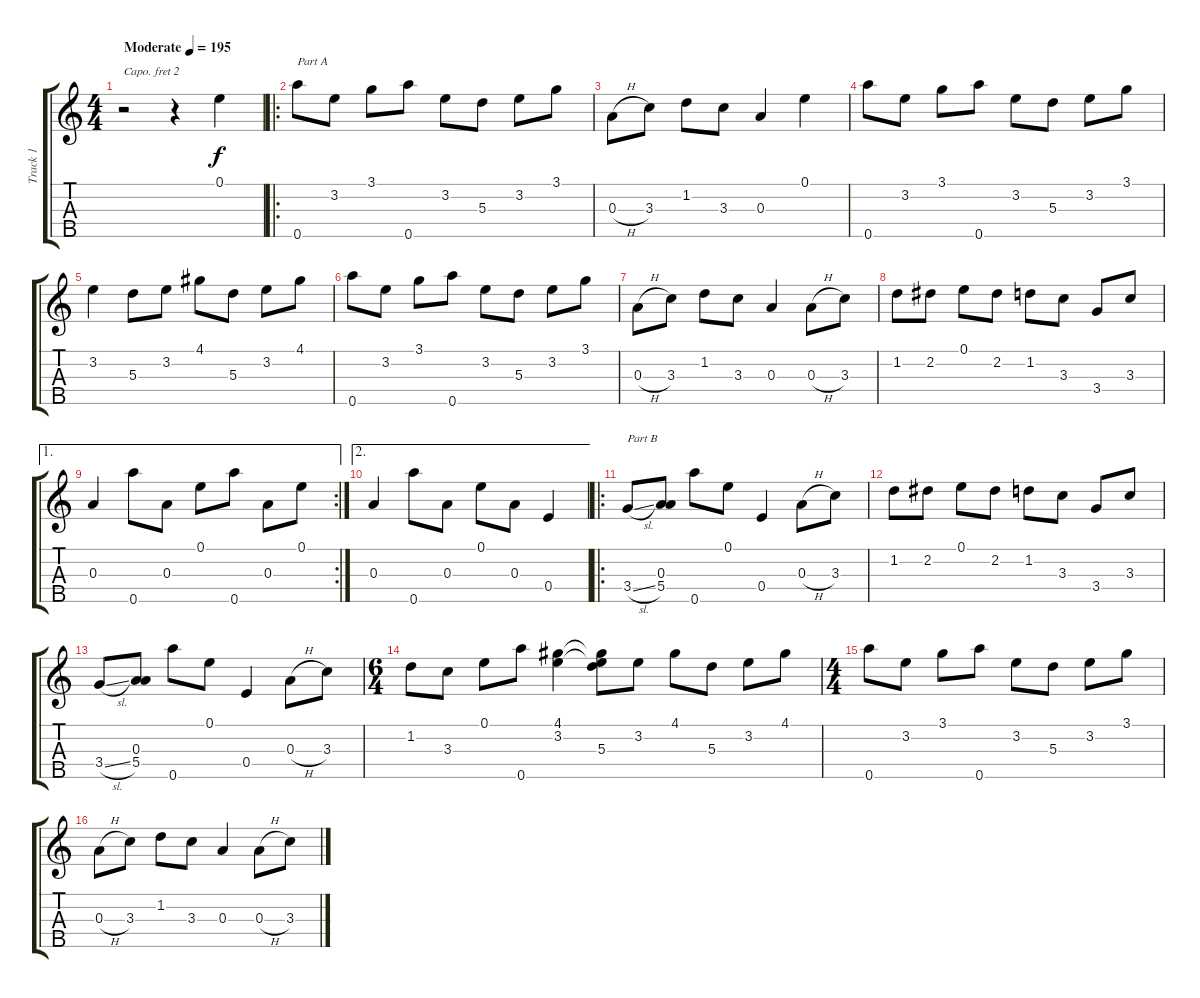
\track ("Track 1" "Track 1") {instrument banjo}
\staff {score tabs}
\capo 2
\tuning (D4 B3 G3 D3 G4) {hide}
\displaytranspose 12
\ts (4 4)
\tempo (195 "Moderate")
\clef g2
\ks c
r.2{dy f instrument banjo} r.4 0.1.4 |
\ro
0.5.8{txt "Part A"} 3.2.8 3.1.8 0.5.8 3.2.8 5.3.8 3.2.8 3.1.8 |
0.3{h}.8 3.3.8 1.2.8 3.3.8 0.3.4 0.1.4 |
0.5.8 3.2.8 3.1.8 0.5.8 3.2.8 5.3.8 3.2.8 3.1.8 |
3.2.4 5.3.8 3.2.8 4.1.8 5.3.8 3.2.8 4.1.8 |
0.5.8 3.2.8 3.1.8 0.5.8 3.2.8 5.3.8 3.2.8 3.1.8 |
0.3{h}.8 3.3.8 1.2.8 3.3.8 0.3.4 0.3{h}.8 3.3.8 |
1.2.8 2.2.8 0.1.8 2.2.8 1.2.8 3.3.8 3.4.8 3.3.8 |
\ae 1
\rc 2
0.3.4 0.5.8 0.3.8 0.1.8 0.5.8 0.3.8 0.1.8 |
\ae 2
0.3.4 0.5.8 0.3.8 0.1.8 0.3.8 0.4.4 |
\ro
3.4{sl}.8{txt "Part B"} (0.3 5.4).8 0.5.8 0.1.8 0.4.4 0.3{h}.8 3.3.8 |
1.2.8 2.2.8 0.1.8 2.2.8 1.2.8 3.3.8 3.4.8 3.3.8 |
3.4{sl}.8 (0.3 5.4).8 0.5.8 0.1.8 0.4.4 0.3{h}.8 3.3.8 |
\ts (6 4)
1.2.8 3.3.8 0.1.8 0.5.8 (4.1 3.2).4 (4.1{t} 3.2{t} 5.3).8 3.2.8 4.1.8 5.3.8 3.2.8 4.1.8 |
\ts (4 4)
0.5.8 3.2.8 3.1.8 0.5.8 3.2.8 5.3.8 3.2.8 3.1.8 |
0.3{h}.8 3.3.8 1.2.8 3.3.8 0.3.4 0.3{h}.8 3.3.8
